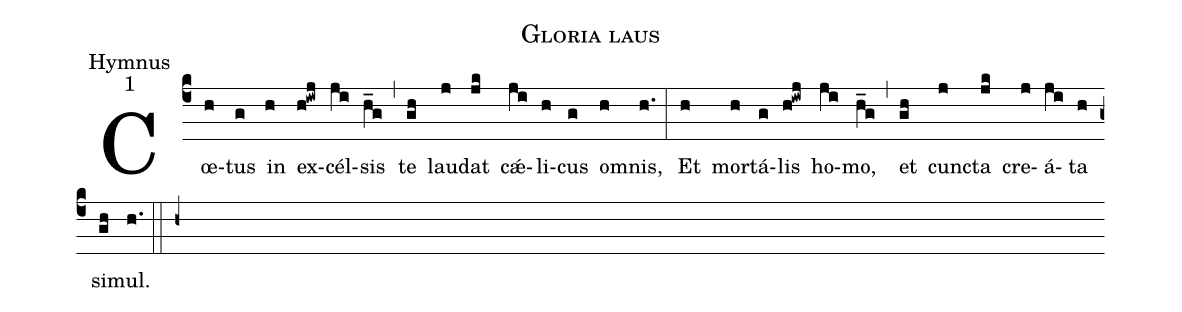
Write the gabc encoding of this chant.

name: Gloria laus;
office-part: Hymnus;
mode: 1;
%%
(c4) Cœ(h)tus(g) in(h) ex(h!iwj)cél(ji)sis(h_g) (,)
te(gh) lau(j)dat(jk) cǽ(ji)li(h)cus(g) o(h)mnis,(h.) (:)
Et(h) mor(h)tá(g)lis(h!iwj) ho(ji)mo,(h_g) (,)
et(gh) cunc(j)ta(jk) cre(j)á(ji)ta(h) si(gh)mul.(h.) (::) (h+)
